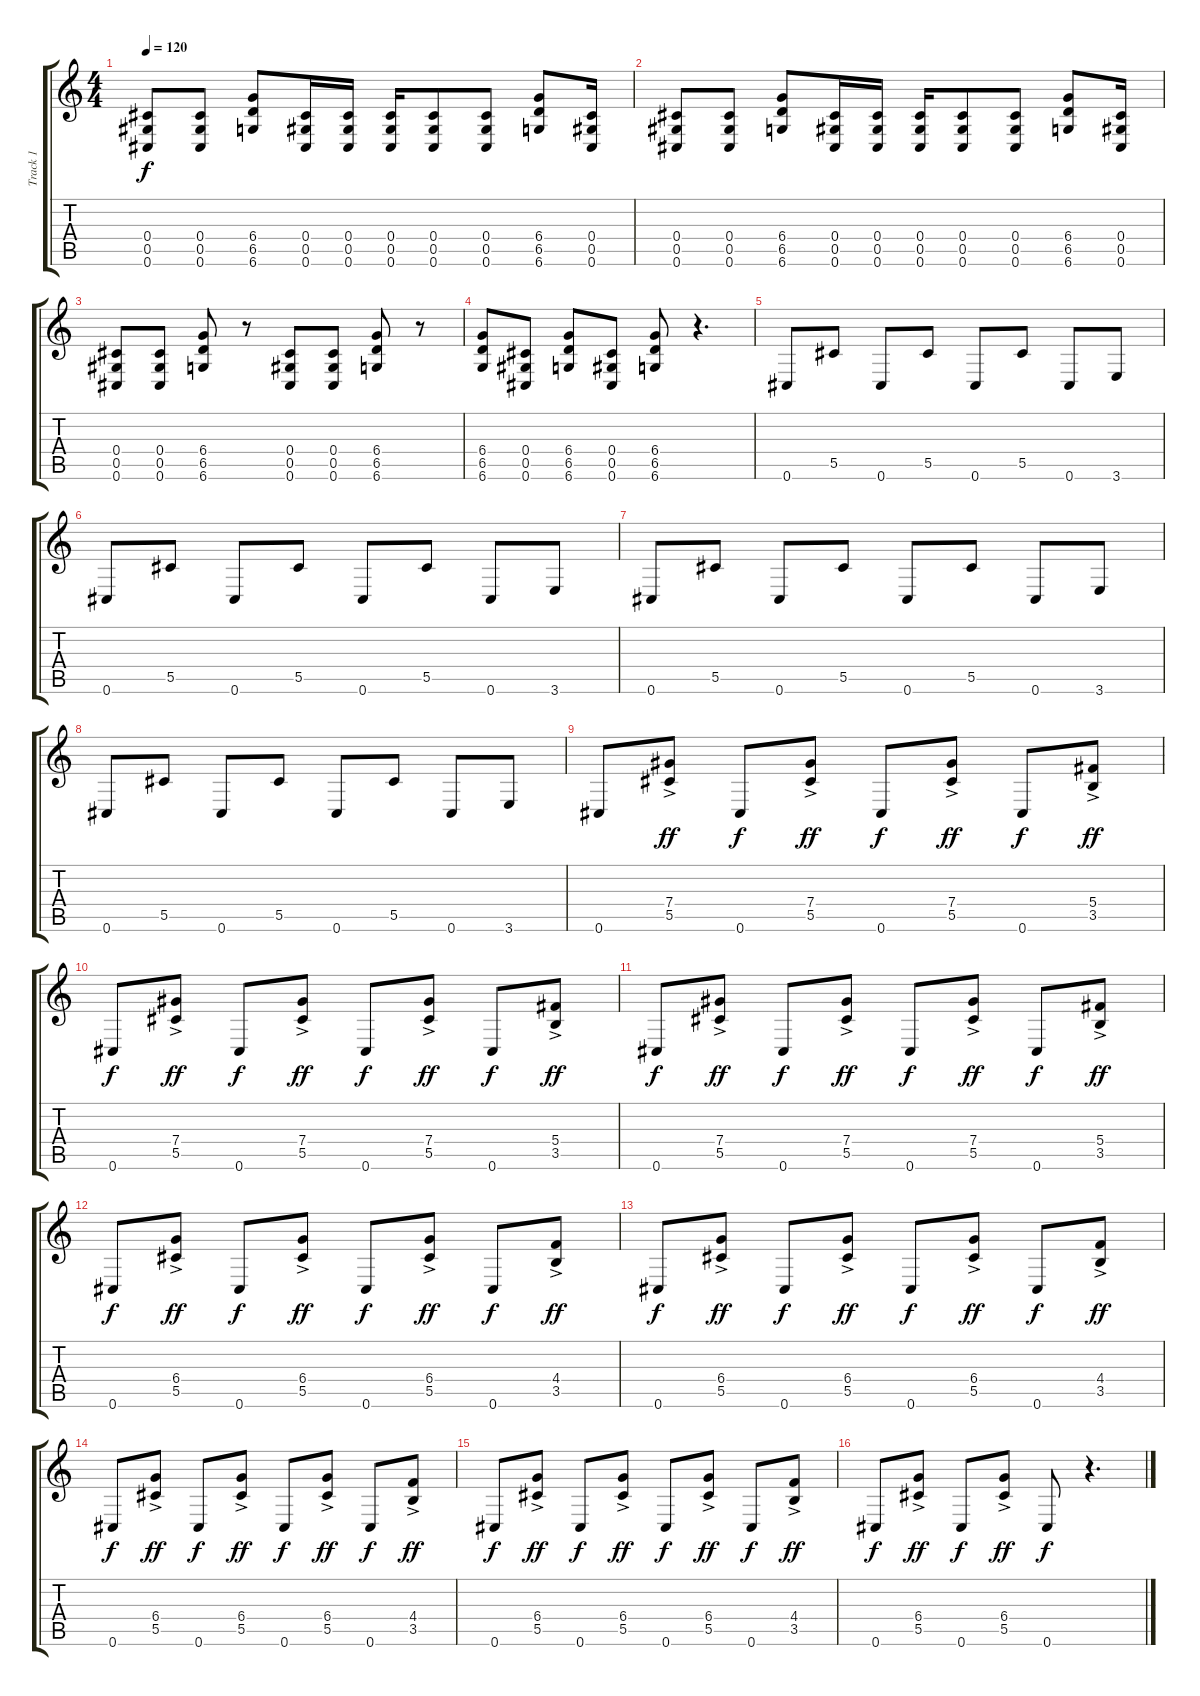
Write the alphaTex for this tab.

\track ("Track 1" "Track 1") {instrument acousticguitarsteel}
\staff {score tabs}
\tuning (Eb4 Bb3 Gb3 Db3 Ab2 Db2) {hide}
\ts (4 4)
\tempo 120
\clef g2
\ks c
(0.4 0.5 0.6).8{dy f} (0.4 0.5 0.6).8 (6.4 6.5 6.6).8 (0.4 0.5 0.6).16 (0.4 0.5 0.6).16 (0.4 0.5 0.6).16 (0.4 0.5 0.6).8 (0.4 0.5 0.6).8 (6.4 6.5 6.6).8 (0.4 0.5 0.6).16 |
(0.4 0.5 0.6).8 (0.4 0.5 0.6).8 (6.4 6.5 6.6).8 (0.4 0.5 0.6).16 (0.4 0.5 0.6).16 (0.4 0.5 0.6).16 (0.4 0.5 0.6).8 (0.4 0.5 0.6).8 (6.4 6.5 6.6).8 (0.4 0.5 0.6).16 |
(0.4 0.5 0.6).8 (0.4 0.5 0.6).8 (6.4 6.5 6.6).8 r.8 (0.4 0.5 0.6).8 (0.4 0.5 0.6).8 (6.4 6.5 6.6).8 r.8 |
(6.4 6.5 6.6).8 (0.4 0.5 0.6).8 (6.4 6.5 6.6).8 (0.4 0.5 0.6).8 (6.4 6.5 6.6).8 r.4{d} |
0.6.8{instrument acousticguitarsteel} 5.5.8 0.6.8 5.5.8 0.6.8 5.5.8 0.6.8 3.6.8 |
0.6.8 5.5.8 0.6.8 5.5.8 0.6.8 5.5.8 0.6.8 3.6.8 |
0.6.8 5.5.8 0.6.8 5.5.8 0.6.8 5.5.8 0.6.8 3.6.8 |
0.6.8 5.5.8 0.6.8 5.5.8 0.6.8 5.5.8 0.6.8 3.6.8 |
0.6.8 (7.4{ac} 5.5{ac}).8{dy ff} 0.6.8{dy f} (7.4{ac} 5.5{ac}).8{dy ff} 0.6.8{dy f} (7.4{ac} 5.5{ac}).8{dy ff} 0.6.8{dy f} (5.4{ac} 3.5{ac}).8{dy ff} |
0.6.8{dy f} (7.4{ac} 5.5{ac}).8{dy ff} 0.6.8{dy f} (7.4{ac} 5.5{ac}).8{dy ff} 0.6.8{dy f} (7.4{ac} 5.5{ac}).8{dy ff} 0.6.8{dy f} (5.4{ac} 3.5{ac}).8{dy ff} |
0.6.8{dy f} (7.4{ac} 5.5{ac}).8{dy ff} 0.6.8{dy f} (7.4{ac} 5.5{ac}).8{dy ff} 0.6.8{dy f} (7.4{ac} 5.5{ac}).8{dy ff} 0.6.8{dy f} (5.4{ac} 3.5{ac}).8{dy ff} |
0.6.8{dy f} (6.4{ac} 5.5{ac}).8{dy ff} 0.6.8{dy f} (6.4{ac} 5.5{ac}).8{dy ff} 0.6.8{dy f} (6.4{ac} 5.5{ac}).8{dy ff} 0.6.8{dy f} (4.4{ac} 3.5{ac}).8{dy ff} |
0.6.8{dy f} (6.4{ac} 5.5{ac}).8{dy ff} 0.6.8{dy f} (6.4{ac} 5.5{ac}).8{dy ff} 0.6.8{dy f} (6.4{ac} 5.5{ac}).8{dy ff} 0.6.8{dy f} (4.4{ac} 3.5{ac}).8{dy ff} |
0.6.8{dy f} (6.4{ac} 5.5{ac}).8{dy ff} 0.6.8{dy f} (6.4{ac} 5.5{ac}).8{dy ff} 0.6.8{dy f} (6.4{ac} 5.5{ac}).8{dy ff} 0.6.8{dy f} (4.4{ac} 3.5{ac}).8{dy ff} |
0.6.8{dy f} (6.4{ac} 5.5{ac}).8{dy ff} 0.6.8{dy f} (6.4{ac} 5.5{ac}).8{dy ff} 0.6.8{dy f} (6.4{ac} 5.5{ac}).8{dy ff} 0.6.8{dy f} (4.4{ac} 3.5{ac}).8{dy ff} |
0.6.8{dy f} (6.4{ac} 5.5{ac}).8{dy ff} 0.6.8{dy f} (6.4{ac} 5.5{ac}).8{dy ff} 0.6.8{dy f} r.4{d}
